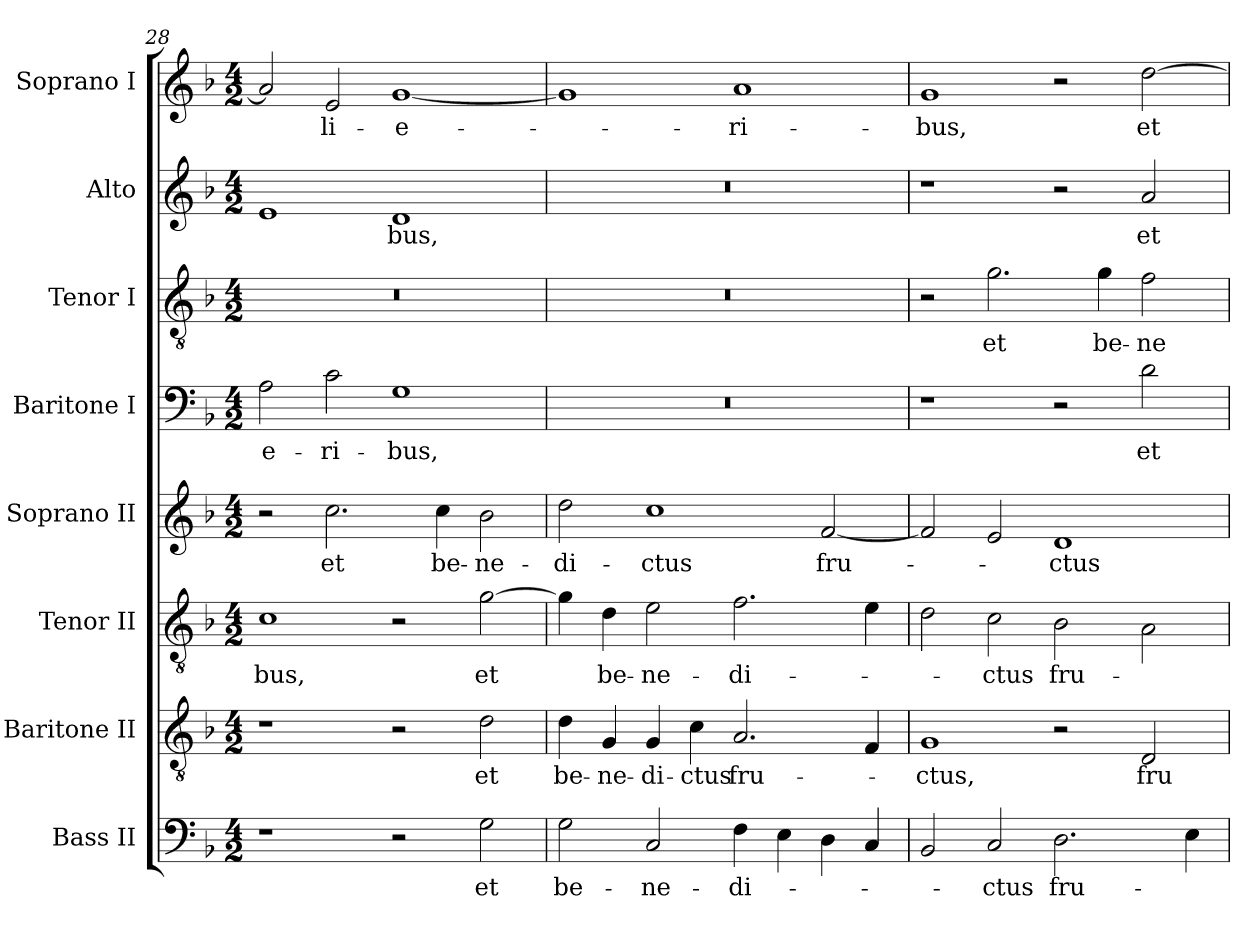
**kern	**text	**kern	**text	**kern	**text	**kern	**text	**kern	**text	**kern	**text	**kern	**text	**kern	**text
*part8	*part8	*part7	*part7	*part6	*part6	*part5	*part5	*part4	*part4	*part3	*part3	*part2	*part2	*part1	*part1
*staff8	*staff8	*staff7	*staff7	*staff6	*staff6	*staff5	*staff5	*staff4	*staff4	*staff3	*staff3	*staff2	*staff2	*staff1	*staff1
*I"Bass II	*	*I"Baritone II	*	*I"Tenor II	*	*I"Soprano II	*	*I"Baritone I	*	*I"Tenor I	*	*I"Alto	*	*I"Soprano I	*
*clefF4	*	*clefGv2	*	*clefGv2	*	*clefG2	*	*clefF4	*	*clefGv2	*	*clefG2	*	*clefG2	*
*	*	*ITrd14c24	*	*ITrd11c19	*	*	*	*ITrd9c15	*	*ITrd7c12	*	*	*	*ITrd7c12	*
*k[b-]	*	*k[b-]	*	*k[b-]	*	*k[b-]	*	*k[b-]	*	*k[b-]	*	*k[b-]	*	*k[b-]	*
*F:	*	*F:	*	*F:	*	*F:	*	*F:	*	*F:	*	*F:	*	*F:	*
*M4/2	*	*M4/2	*	*M4/2	*	*M4/2	*	*M4/2	*	*M4/2	*	*M4/2	*	*M4/2	*
=28	=28	=28	=28	=28	=28	=28	=28	=28	=28	=28	=28	=28	=28	=28	=28
!	!	!	!	!	!LO:LY:b:color=#000000	!	!	!	!	!	!	!	!	!	!
!	!	!	!	!	!	!	!	!	!LO:LY:b:color=#000000	!LO:N:vis=1	!	!	!	!	!
1r	.	1r	.	1Ci	-bus,	2r	.	2AAi\	-e-	0r	.	1ei	.	2Ai/]	.
!	!	!	!	!	!	!	!LO:LY:b:color=#000000	!	!	!	!	!	!	!	!
!	!	!	!	!	!	!	!	!	!LO:LY:b:color=#000000	!	!	!	!	!	!
!	!	!	!	!	!	!	!	!	!	!	!	!	!	!	!LO:LY:b:color=#000000
.	.	.	.	.	.	2.cci\	et	2Ci\	-ri-	.	.	.	.	2Ei/	-li-
!	!	!	!	!	!	!	!	!	!LO:LY:b:color=#000000	!	!	!	!	!	!
!	!	!	!	!	!	!	!	!	!	!	!	!	!LO:LY:b:color=#000000	!	!
!	!	!	!	!	!	!	!	!	!	!	!	!	!	!	!LO:LY:b:color=#000000
2r	.	2r	.	2r	.	.	.	1GGi	-bus,	.	.	1di	-bus,	[<1Gi	-e-
!	!	!	!	!	!	!	!LO:LY:b:color=#000000	!	!	!	!	!	!	!	!
.	.	.	.	.	.	4cci\	be-	.	.	.	.	.	.	.	.
!	!LO:LY:b:color=#000000	!	!	!	!	!	!	!	!	!	!	!	!	!	!
!	!	!	!LO:LY:b:color=#000000	!	!	!	!	!	!	!	!	!	!	!	!
!	!	!	!	!	!LO:LY:b:color=#000000	!	!	!	!	!	!	!	!	!	!
!	!	!	!	!	!	!	!LO:LY:b:color=#000000	!	!	!	!	!	!	!	!
2Gi\	et	2DDi\	et	[>2Gi\	et	2b-i\	-ne-	.	.	.	.	.	.	.	.
!!LO:LB:g=z
=29	=29	=29	=29	=29	=29	=29	=29	=29	=29	=29	=29	=29	=29	=29	=29
!	!LO:LY:b:color=#000000	!	!	!	!	!	!	!	!	!	!	!	!	!	!
!	!	!	!LO:LY:b:color=#000000	!	!	!	!	!	!	!	!	!	!	!	!
!	!	!	!	!	!	!	!LO:LY:b:color=#000000	!LO:N:vis=1	!	!LO:N:vis=1	!	!LO:N:vis=1	!	!	!
2Gi\	be-	4DDi\	be-	4Gi\]	.	2ddi\	-di-	0r	.	0r	.	0r	.	1Gi]	.
!	!	!	!LO:LY:b:color=#000000	!	!	!	!	!	!	!	!	!	!	!	!
!	!	!	!	!	!LO:LY:b:color=#000000	!	!	!	!	!	!	!	!	!	!
.	.	4GGGi/	-ne-	4Di\	be-	.	.	.	.	.	.	.	.	.	.
!	!LO:LY:b:color=#000000	!	!	!	!	!	!	!	!	!	!	!	!	!	!
!	!	!	!LO:LY:b:color=#000000	!	!	!	!	!	!	!	!	!	!	!	!
!	!	!	!	!	!LO:LY:b:color=#000000	!	!	!	!	!	!	!	!	!	!
!	!	!	!	!	!	!	!LO:LY:b:color=#000000	!	!	!	!	!	!	!	!
2Ci/	-ne-	4GGGi/	-di-	2Ei\	-ne-	1cci	-ctus	.	.	.	.	.	.	.	.
!	!	!	!LO:LY:b:color=#000000	!	!	!	!	!	!	!	!	!	!	!	!
.	.	4CCi\	-ctus	.	.	.	.	.	.	.	.	.	.	.	.
!	!LO:LY:b:color=#000000	!	!	!	!	!	!	!	!	!	!	!	!	!	!
!	!	!	!LO:LY:b:color=#000000	!	!	!	!	!	!	!	!	!	!	!	!
!	!	!	!	!	!LO:LY:b:color=#000000	!	!	!	!	!	!	!	!	!	!
!	!	!	!	!	!	!	!	!	!	!	!	!	!	!	!LO:LY:b:color=#000000
4Fi\	-di-	2.AAAi/	fru-	2.Fi\	-di-	.	.	.	.	.	.	.	.	1Ai	-ri-
4Ei\	.	.	.	.	.	.	.	.	.	.	.	.	.	.	.
!	!	!	!	!	!	!	!LO:LY:b:color=#000000	!	!	!	!	!	!	!	!
4Di\	.	.	.	.	.	[<2fi/	fru-	.	.	.	.	.	.	.	.
4Ci/	.	4FFFi/	.	4Ei\	.	.	.	.	.	.	.	.	.	.	.
=30	=30	=30	=30	=30	=30	=30	=30	=30	=30	=30	=30	=30	=30	=30	=30
!	!	!	!LO:LY:b:color=#000000	!	!	!	!	!	!	!	!	!	!	!	!
!	!	!	!	!	!	!	!	!	!	!	!	!	!	!	!LO:LY:b:color=#000000
2BB-i/	.	1GGGi	-ctus,	2Di\	.	2fi/]	.	1r	.	2r	.	1r	.	1Gi	-bus,
!	!LO:LY:b:color=#000000	!	!	!	!	!	!	!	!	!	!	!	!	!	!
!	!	!	!	!	!LO:LY:b:color=#000000	!	!	!	!	!	!	!	!	!	!
!	!	!	!	!	!	!	!	!	!	!	!LO:LY:b:color=#000000	!	!	!	!
2Ci/	-ctus	.	.	2Ci\	-ctus	2ei/	.	.	.	2.Gi\	et	.	.	.	.
!	!LO:LY:b:color=#000000	!	!	!	!	!	!	!	!	!	!	!	!	!	!
!	!	!	!	!	!LO:LY:b:color=#000000	!	!	!	!	!	!	!	!	!	!
!	!	!	!	!	!	!	!LO:LY:b:color=#000000	!	!	!	!	!	!	!	!
2.Di\	fru-	2r	.	2BB-i\	fru-	1di	-ctus	2r	.	.	.	2r	.	2r	.
!	!	!	!	!	!	!	!	!	!	!	!LO:LY:b:color=#000000	!	!	!	!
.	.	.	.	.	.	.	.	.	.	4Gi\	be-	.	.	.	.
!	!	!	!LO:LY:b:color=#000000	!	!	!	!	!	!	!	!	!	!	!	!
!	!	!	!	!	!	!	!	!	!LO:LY:b:color=#000000	!	!	!	!	!	!
!	!	!	!	!	!	!	!	!	!	!	!LO:LY:b:color=#000000	!	!	!	!
!	!	!	!	!	!	!	!	!	!	!	!	!	!LO:LY:b:color=#000000	!	!
!	!	!	!	!	!	!	!	!	!	!	!	!	!	!	!LO:LY:b:color=#000000
.	.	2DDDi/	fru-	2AAi\	.	.	.	2Di\	et	2Fi\	-ne-	2ai/	et	[>2di\	et
4Ei\	.	.	.	.	.	.	.	.	.	.	.	.	.	.	.
=	=	=	=	=	=	=	=	=	=	=	=	=	=	=	=
*-	*-	*-	*-	*-	*-	*-	*-	*-	*-	*-	*-	*-	*-	*-	*-
